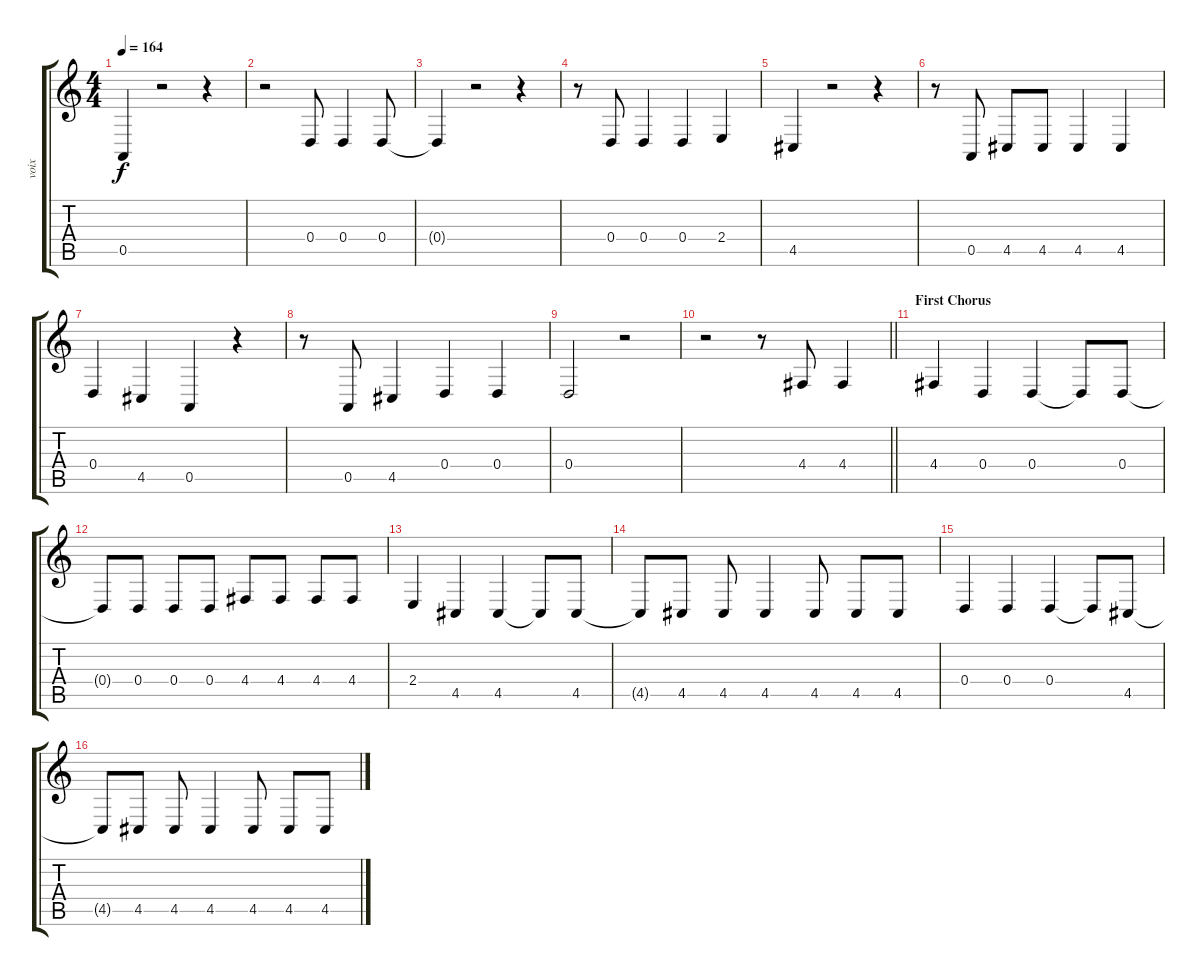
\track ("voix" "voix") {instrument lead8bassandlead}
\staff {score tabs}
\tuning (E4 B3 G3 D3 A2 E2) {hide}
\ts (4 4)
\tempo 164
\clef g2
\ks c
0.5{t}.4{dy f} r.2 r.4 |
r.2 0.4.8 0.4.4 0.4.8 |
0.4{t}.4 r.2 r.4 |
r.8 0.4.8 0.4.4 0.4.4 2.4.4 |
4.5.4 r.2 r.4 |
r.8 0.5.8 4.5.8 4.5.8 4.5.4 4.5.4 |
0.4.4 4.5.4 0.5.4 r.4 |
r.8 0.5.8 4.5.4 0.4.4 0.4.4 |
0.4.2 r.2 |
\barLineRight lightlight
r.2 r.8 4.4.8 4.4.4 |
\section ("" "First Chorus")
4.4.4 0.4.4 0.4.4 0.4{t}.8 0.4.8 |
0.4{t}.8 0.4.8 0.4.8 0.4.8 4.4.8 4.4.8 4.4.8 4.4.8 |
2.4.4 4.5.4 4.5.4 4.5{t}.8 4.5.8 |
4.5{t}.8 4.5.8 4.5.8 4.5.4 4.5.8 4.5.8 4.5.8 |
0.4.4 0.4.4 0.4.4 0.4{t}.8 4.5.8 |
4.5{t}.8 4.5.8 4.5.8 4.5.4 4.5.8 4.5.8 4.5.8
